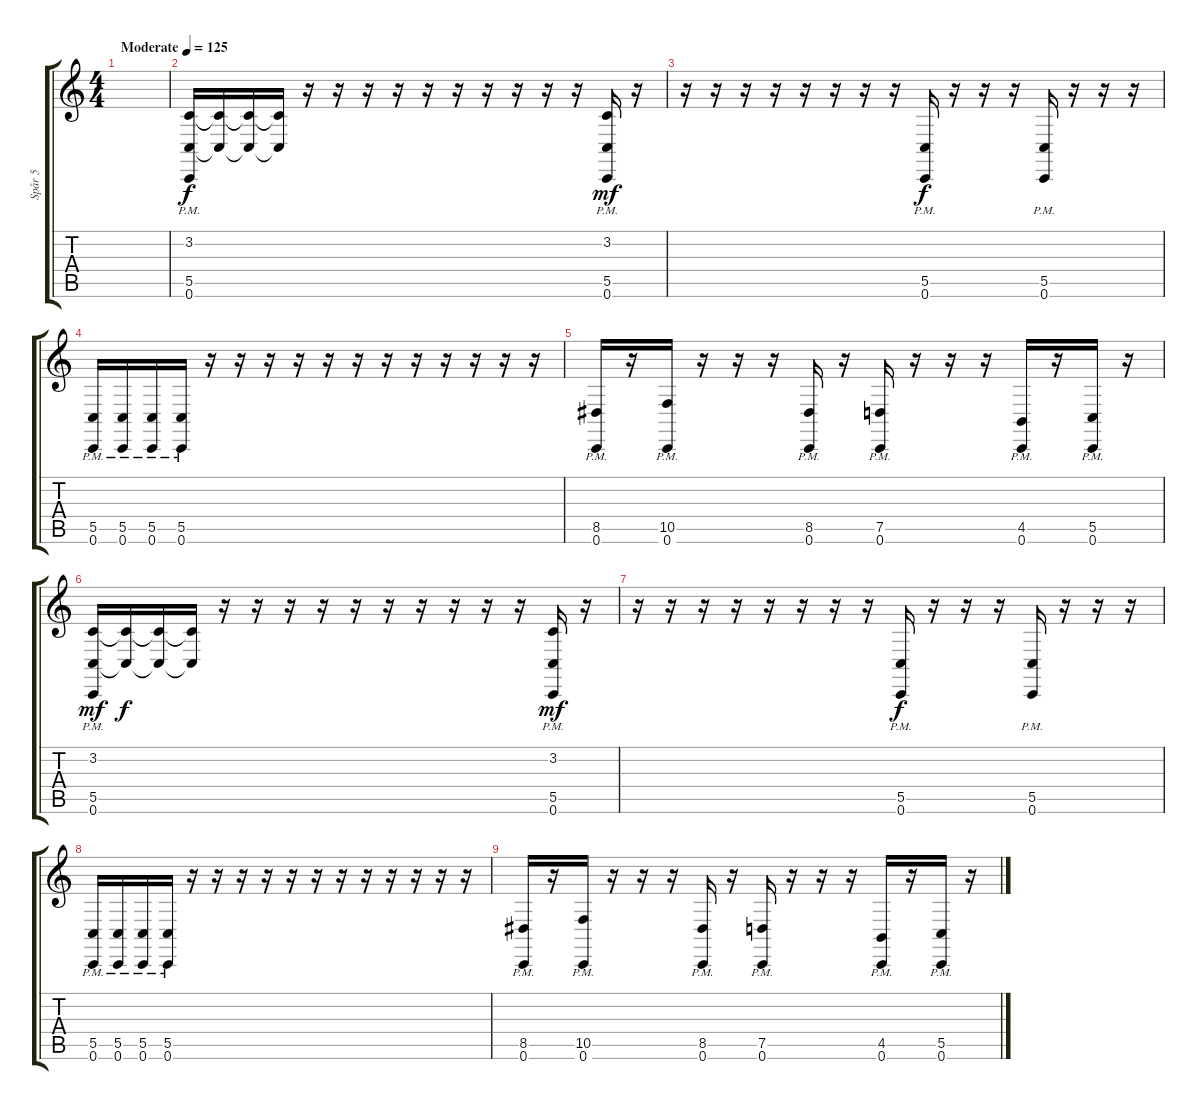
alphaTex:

\track ("Spår 5" "Spår 5") {instrument orchestrahit}
\staff {score tabs}
\tuning (D4 A3 F3 C3 G2 C2) {hide}
\ts (4 4)
\tempo (125 "Moderate")
\clef g2
\ks c
|
(3.2 5.5{pm} 0.6).16 (3.2{t} 5.5{t}).16{dy f} (3.2{t} 5.5{t}).16 (3.2{t} 5.5{t}).16 r.16 r.16 r.16 r.16 r.16 r.16 r.16 r.16 r.16 r.16 (3.2 5.5{pm} 0.6).16{dy mf} r.16 |
r.16 r.16 r.16 r.16 r.16 r.16 r.16 r.16 (5.5{pm} 0.6{pm}).16{dy f} r.16 r.16 r.16 (5.5{pm} 0.6{pm}).16 r.16 r.16 r.16 |
(5.5{pm} 0.6{pm}).16 (5.5{pm} 0.6{pm}).16 (5.5{pm} 0.6{pm}).16 (5.5{pm} 0.6{pm}).16 r.16 r.16 r.16 r.16 r.16 r.16 r.16 r.16 r.16 r.16 r.16 r.16 |
(8.5{pm} 0.6{pm}).16 r.16 (10.5{pm} 0.6{pm}).16 r.16 r.16 r.16 (8.5{pm} 0.6{pm}).16 r.16 (7.5{pm} 0.6{pm}).16 r.16 r.16 r.16 (4.5{pm} 0.6{pm}).16 r.16 (5.5{pm} 0.6{pm}).16 r.16 |
(3.2 5.5{pm} 0.6).16{dy mf} (3.2{t} 5.5{t}).16{dy f} (3.2{t} 5.5{t}).16 (3.2{t} 5.5{t}).16 r.16 r.16 r.16 r.16 r.16 r.16 r.16 r.16 r.16 r.16 (3.2 5.5{pm} 0.6).16{dy mf} r.16 |
r.16 r.16 r.16 r.16 r.16 r.16 r.16 r.16 (5.5{pm} 0.6{pm}).16{dy f} r.16 r.16 r.16 (5.5{pm} 0.6{pm}).16 r.16 r.16 r.16 |
(5.5{pm} 0.6{pm}).16 (5.5{pm} 0.6{pm}).16 (5.5{pm} 0.6{pm}).16 (5.5{pm} 0.6{pm}).16 r.16 r.16 r.16 r.16 r.16 r.16 r.16 r.16 r.16 r.16 r.16 r.16 |
(8.5{pm} 0.6{pm}).16 r.16 (10.5{pm} 0.6{pm}).16 r.16 r.16 r.16 (8.5{pm} 0.6{pm}).16 r.16 (7.5{pm} 0.6{pm}).16 r.16 r.16 r.16 (4.5{pm} 0.6{pm}).16 r.16 (5.5{pm} 0.6{pm}).16 r.16
